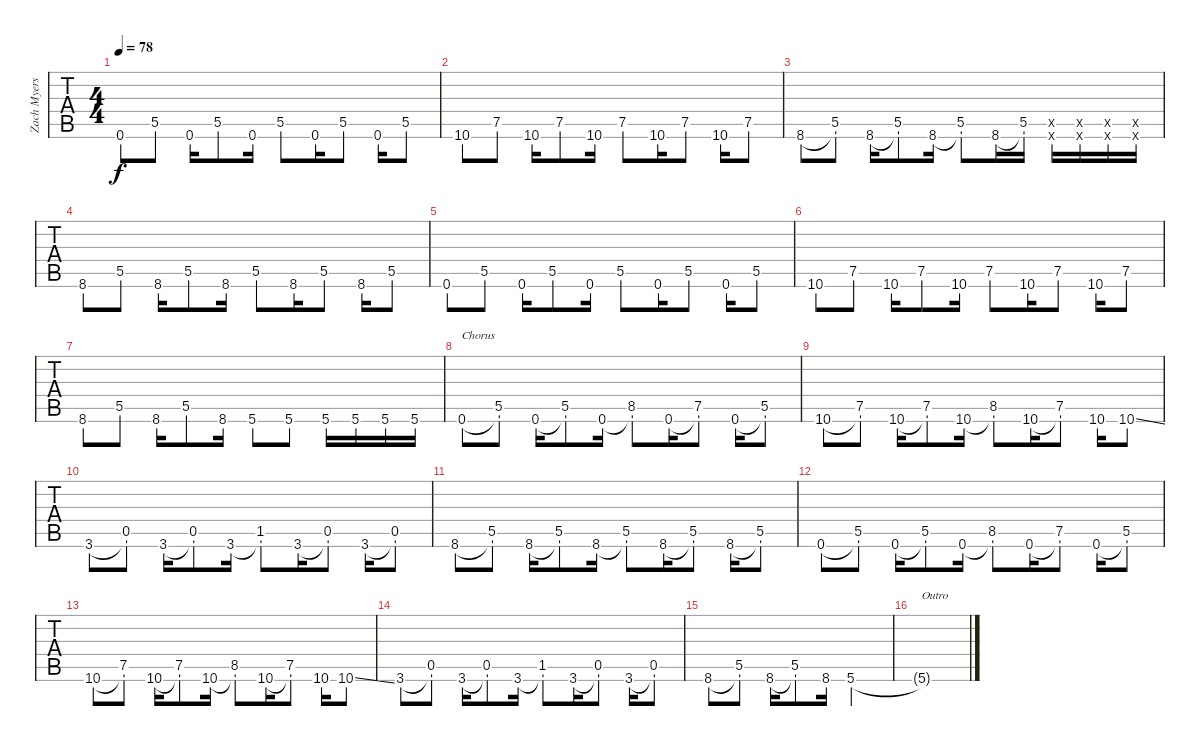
\track ("Zach Myers (Distortion)" "Zach Myers") {instrument distortionguitar}
\staff {tabs}
\tuning (E4 B3 G3 D3 A2 D2) {hide}
\ts (4 4)
\tempo 78
\clef g2
\ks c
0.6.8{dy f} 5.5.8 0.6.16 5.5.8 0.6.16 5.5.8 0.6.16 5.5.8 0.6.16 5.5.8 |
10.6.8 7.5.8 10.6.16 7.5.8 10.6.16 7.5.8 10.6.16 7.5.8 10.6.16 7.5.8 |
8.6.8 (5.5 8.6{t}).8 8.6.16 (5.5 8.6{t}).8 8.6.16 (5.5 8.6{t}).8 8.6.16 (5.5 8.6{t}).16 (0.5{x} 0.6{x}).16 (0.5{x} 0.6{x}).16 (0.5{x} 0.6{x}).16 (0.5{x} 0.6{x}).16 |
8.6.8 5.5.8 8.6.16 5.5.8 8.6.16 5.5.8 8.6.16 5.5.8 8.6.16 5.5.8 |
0.6.8 5.5.8 0.6.16 5.5.8 0.6.16 5.5.8 0.6.16 5.5.8 0.6.16 5.5.8 |
10.6.8 7.5.8 10.6.16 7.5.8 10.6.16 7.5.8 10.6.16 7.5.8 10.6.16 7.5.8 |
8.6.8 5.5.8 8.6.16 5.5.8 8.6.16 5.6.8 5.6.8 5.6.16 5.6.16 5.6.16 5.6.16 |
0.6.8{txt "Chorus"} (5.5 0.6{t}).8 0.6.16 (5.5 0.6{t}).8 0.6.16 (8.5 0.6{t}).8 0.6.16 (7.5 0.6{t}).8 0.6.16 (5.5 0.6{t}).8 |
10.6.8 (7.5 10.6{t}).8 10.6.16 (7.5 10.6{t}).8 10.6.16 (8.5 10.6{t}).8 10.6.16 (7.5 10.6{t}).8 10.6.16 10.6{ss}.8 |
3.6.8 (0.5 3.6{t}).8 3.6.16 (0.5 3.6{t}).8 3.6.16 (1.5 3.6{t}).8 3.6.16 (0.5 3.6{t}).8 3.6.16 (0.5 3.6{t}).8 |
8.6.8 (5.5 8.6{t}).8 8.6.16 (5.5 8.6{t}).8 8.6.16 (5.5 8.6{t}).8 8.6.16 (5.5 8.6{t}).8 8.6.16 (5.5 8.6{t}).8 |
0.6.8 (5.5 0.6{t}).8 0.6.16 (5.5 0.6{t}).8 0.6.16 (8.5 0.6{t}).8 0.6.16 (7.5 0.6{t}).8 0.6.16 (5.5 0.6{t}).8 |
10.6.8 (7.5 10.6{t}).8 10.6.16 (7.5 10.6{t}).8 10.6.16 (8.5 10.6{t}).8 10.6.16 (7.5 10.6{t}).8 10.6.16 10.6{ss}.8 |
3.6.8 (0.5 3.6{t}).8 3.6.16 (0.5 3.6{t}).8 3.6.16 (1.5 3.6{t}).8 3.6.16 (0.5 3.6{t}).8 3.6.16 (0.5 3.6{t}).8 |
8.6.8 (5.5 8.6{t}).8 8.6.16 (5.5 8.6{t}).8 8.6.16 5.6.2 |
5.6{t}.1{txt "Outro"}
